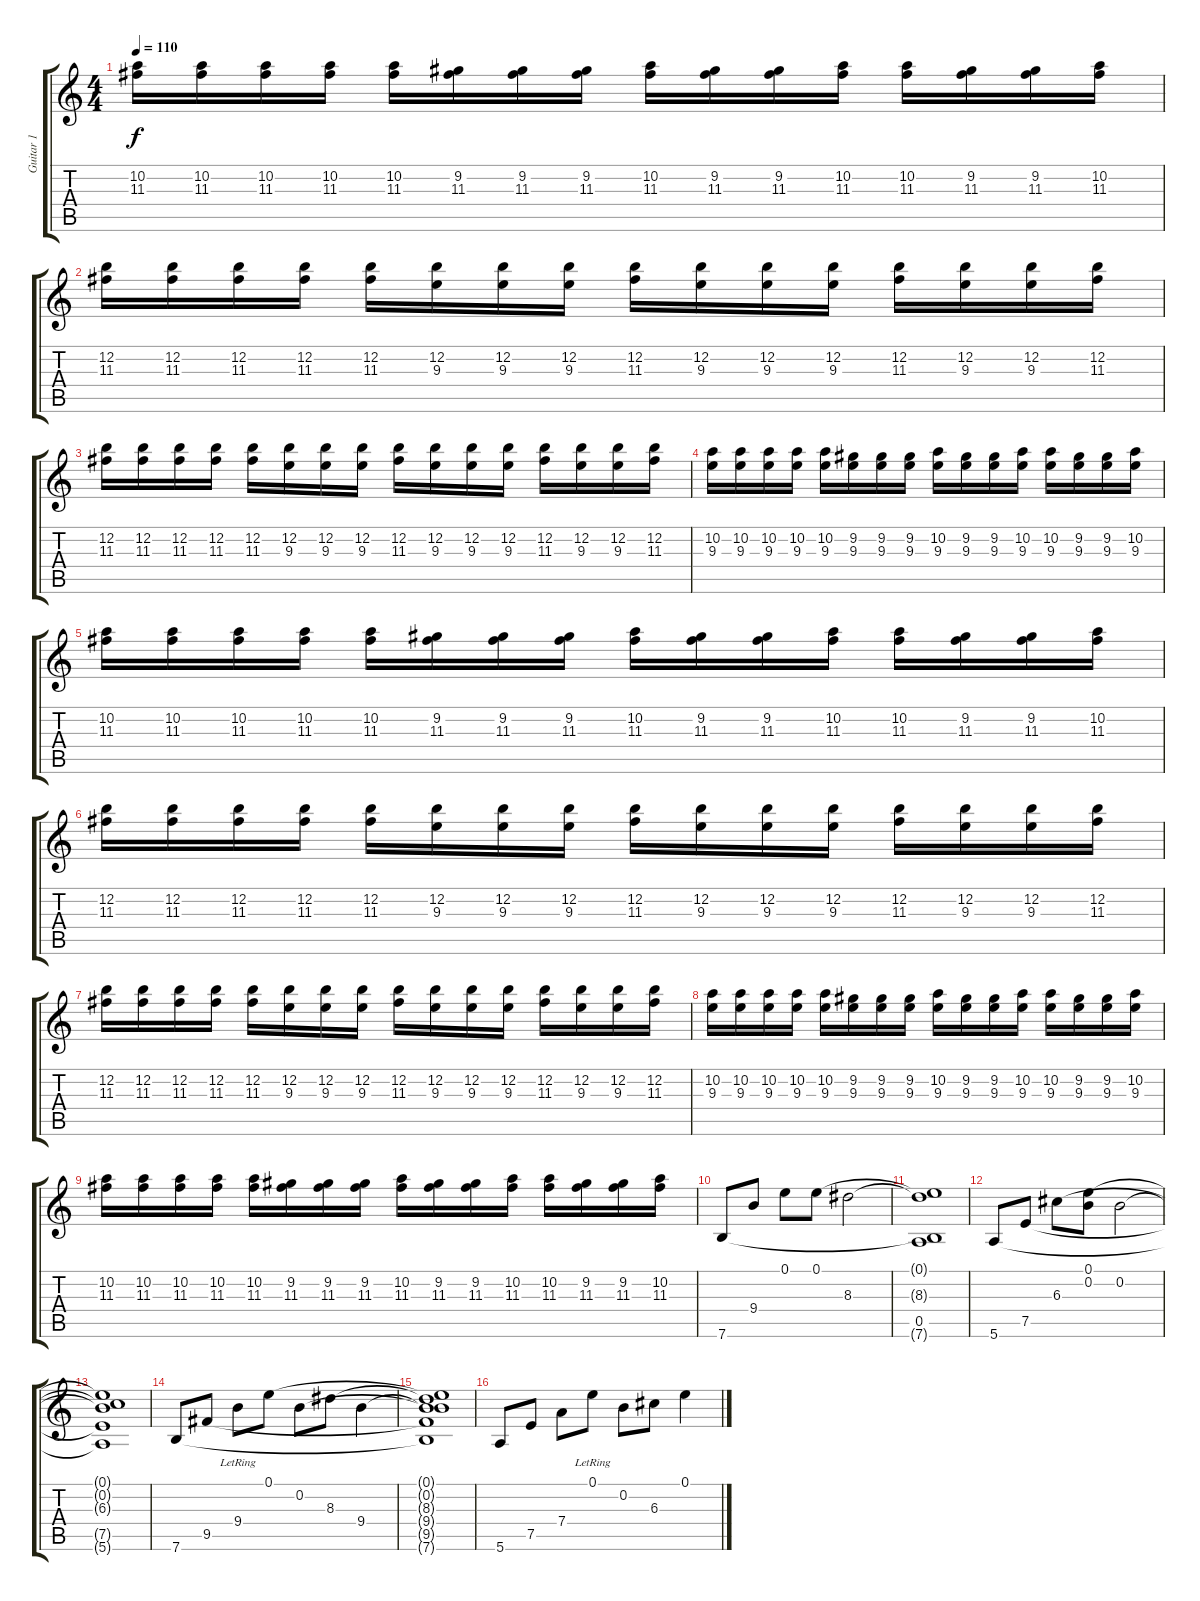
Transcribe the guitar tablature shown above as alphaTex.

\track ("Guitar 1" "Guitar 1") {instrument electricguitarclean}
\staff {score tabs}
\tuning (E4 B3 G3 D3 A2 E2) {hide}
\ts (4 4)
\tempo 110
\clef g2
\ks c
(10.2 11.3).16{dy f} (10.2 11.3).16 (10.2 11.3).16 (10.2 11.3).16 (10.2 11.3).16 (9.2 11.3).16 (9.2 11.3).16 (9.2 11.3).16 (10.2 11.3).16 (9.2 11.3).16 (9.2 11.3).16 (10.2 11.3).16 (10.2 11.3).16 (9.2 11.3).16 (9.2 11.3).16 (10.2 11.3).16 |
(12.2 11.3).16 (12.2 11.3).16 (12.2 11.3).16 (12.2 11.3).16 (12.2 11.3).16 (12.2 9.3).16 (12.2 9.3).16 (12.2 9.3).16 (12.2 11.3).16 (12.2 9.3).16 (12.2 9.3).16 (12.2 9.3).16 (12.2 11.3).16 (12.2 9.3).16 (12.2 9.3).16 (12.2 11.3).16 |
(12.2 11.3).16 (12.2 11.3).16 (12.2 11.3).16 (12.2 11.3).16 (12.2 11.3).16 (12.2 9.3).16 (12.2 9.3).16 (12.2 9.3).16 (12.2 11.3).16 (12.2 9.3).16 (12.2 9.3).16 (12.2 9.3).16 (12.2 11.3).16 (12.2 9.3).16 (12.2 9.3).16 (12.2 11.3).16 |
(10.2 9.3).16 (10.2 9.3).16 (10.2 9.3).16 (10.2 9.3).16 (10.2 9.3).16 (9.2 9.3).16 (9.2 9.3).16 (9.2 9.3).16 (10.2 9.3).16 (9.2 9.3).16 (9.2 9.3).16 (10.2 9.3).16 (10.2 9.3).16 (9.2 9.3).16 (9.2 9.3).16 (10.2 9.3).16 |
(10.2 11.3).16 (10.2 11.3).16 (10.2 11.3).16 (10.2 11.3).16 (10.2 11.3).16 (9.2 11.3).16 (9.2 11.3).16 (9.2 11.3).16 (10.2 11.3).16 (9.2 11.3).16 (9.2 11.3).16 (10.2 11.3).16 (10.2 11.3).16 (9.2 11.3).16 (9.2 11.3).16 (10.2 11.3).16 |
(12.2 11.3).16 (12.2 11.3).16 (12.2 11.3).16 (12.2 11.3).16 (12.2 11.3).16 (12.2 9.3).16 (12.2 9.3).16 (12.2 9.3).16 (12.2 11.3).16 (12.2 9.3).16 (12.2 9.3).16 (12.2 9.3).16 (12.2 11.3).16 (12.2 9.3).16 (12.2 9.3).16 (12.2 11.3).16 |
(12.2 11.3).16 (12.2 11.3).16 (12.2 11.3).16 (12.2 11.3).16 (12.2 11.3).16 (12.2 9.3).16 (12.2 9.3).16 (12.2 9.3).16 (12.2 11.3).16 (12.2 9.3).16 (12.2 9.3).16 (12.2 9.3).16 (12.2 11.3).16 (12.2 9.3).16 (12.2 9.3).16 (12.2 11.3).16 |
(10.2 9.3).16 (10.2 9.3).16 (10.2 9.3).16 (10.2 9.3).16 (10.2 9.3).16 (9.2 9.3).16 (9.2 9.3).16 (9.2 9.3).16 (10.2 9.3).16 (9.2 9.3).16 (9.2 9.3).16 (10.2 9.3).16 (10.2 9.3).16 (9.2 9.3).16 (9.2 9.3).16 (10.2 9.3).16 |
(10.2 11.3).16 (10.2 11.3).16 (10.2 11.3).16 (10.2 11.3).16 (10.2 11.3).16 (9.2 11.3).16 (9.2 11.3).16 (9.2 11.3).16 (10.2 11.3).16 (9.2 11.3).16 (9.2 11.3).16 (10.2 11.3).16 (10.2 11.3).16 (9.2 11.3).16 (9.2 11.3).16 (10.2 11.3).16 |
7.6.8 9.4.8 0.1.8 0.1.8 8.3.2 |
(0.1{t} 8.3{t} 0.5 7.6{t}).1 |
5.6.8 7.5.8 6.3.8 (0.1 0.2).8 0.2.2 |
(0.1{t} 0.2{t} 6.3{t} 7.5{t} 5.6{t}).1 |
7.6.8 9.5.8 9.4{lr}.8 0.1.8 0.2.8 8.3.8 9.4.4 |
(0.1{t} 0.2{t} 8.3{t} 9.4{t} 9.5{t} 7.6{t}).1 |
5.6.8 7.5.8 7.4.8 0.1{lr}.8 0.2.8 6.3.8 0.1.4
